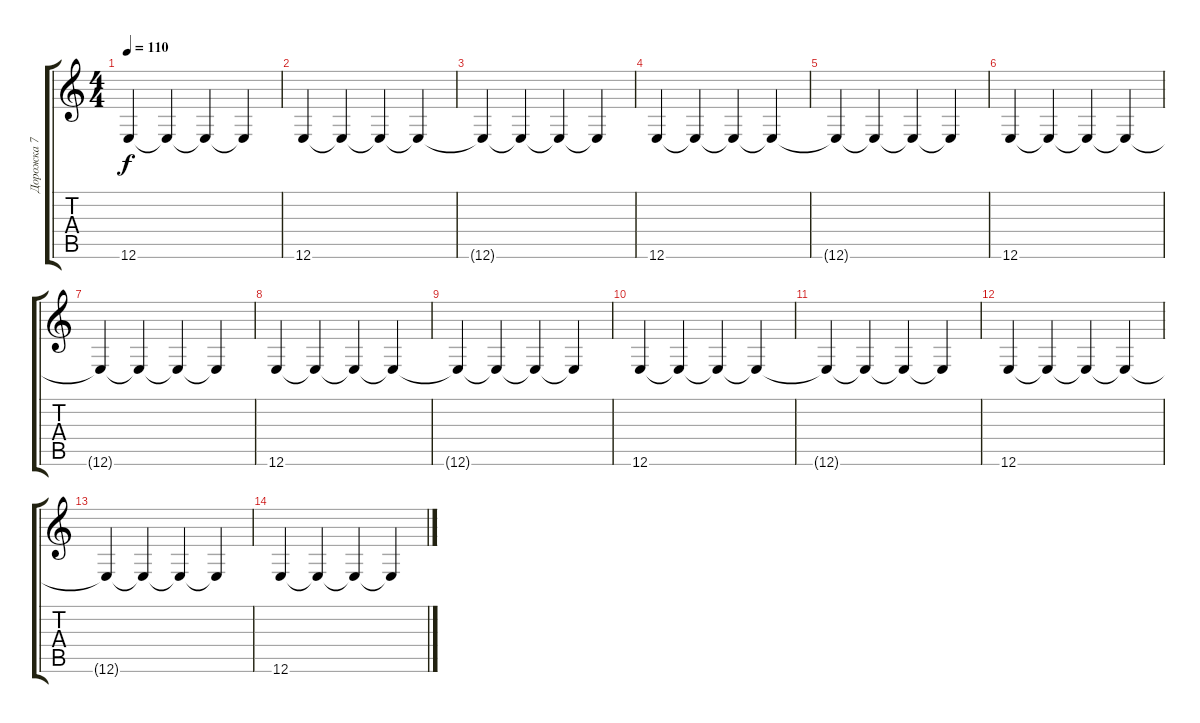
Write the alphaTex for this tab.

\track ("Дорожка 7" "Дорожка 7") {instrument seashore}
\staff {score tabs}
\tuning (E4 B3 G3 D3 A2 E2) {hide}
\ts (4 4)
\tempo 110
\clef g2
\ks c
12.6{t}.4{dy f} 12.6{t}.4 12.6{t}.4 12.6{t}.4 |
12.6.4 12.6{t}.4 12.6{t}.4 12.6{t}.4 |
12.6{t}.4 12.6{t}.4 12.6{t}.4 12.6{t}.4 |
12.6.4 12.6{t}.4 12.6{t}.4 12.6{t}.4 |
12.6{t}.4 12.6{t}.4 12.6{t}.4 12.6{t}.4 |
12.6.4 12.6{t}.4 12.6{t}.4 12.6{t}.4 |
12.6{t}.4 12.6{t}.4 12.6{t}.4 12.6{t}.4 |
12.6.4 12.6{t}.4 12.6{t}.4 12.6{t}.4 |
12.6{t}.4 12.6{t}.4 12.6{t}.4 12.6{t}.4 |
12.6.4 12.6{t}.4 12.6{t}.4 12.6{t}.4 |
12.6{t}.4 12.6{t}.4 12.6{t}.4 12.6{t}.4 |
12.6.4 12.6{t}.4 12.6{t}.4 12.6{t}.4 |
12.6{t}.4 12.6{t}.4 12.6{t}.4 12.6{t}.4 |
12.6.4 12.6{t}.4 12.6{t}.4 12.6{t}.4
